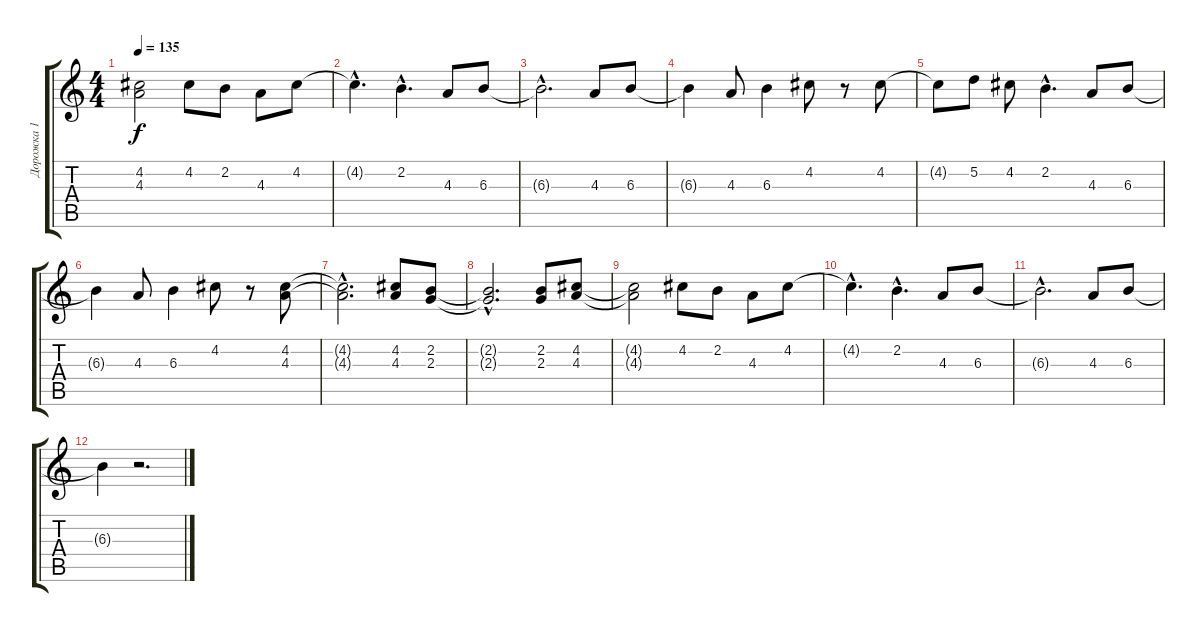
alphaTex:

\track ("Дорожка 1" "Дорожка 1") {instrument overdrivenguitar}
\staff {score tabs}
\tuning (D4 A3 F3 C3 G2 D2) {hide}
\ts (4 4)
\tempo 135
\clef g2
\ks c
(4.2{t} 4.3{t}).2{dy f} 4.2.8 2.2.8 4.3.8 4.2.8 |
4.2{hac t}.4{d} 2.2{hac}.4{d} 4.3.8 6.3.8 |
6.3{hac t}.2{d} 4.3.8 6.3.8 |
6.3{t}.4 4.3.8 6.3.4 4.2.8 r.8 4.2.8 |
4.2{t}.8 5.2.8 4.2.8 2.2{hac}.4{d} 4.3.8 6.3.8 |
6.3{t}.4 4.3.8 6.3.4 4.2.8 r.8 (4.2 4.3).8 |
(4.2{hac t} 4.3{hac t}).2{d} (4.2 4.3).8 (2.2 2.3).8 |
(2.2{hac t} 2.3{hac t}).2{d} (2.2 2.3).8 (4.2 4.3).8 |
(4.2{t} 4.3{t}).2 4.2.8 2.2.8 4.3.8 4.2.8 |
4.2{hac t}.4{d} 2.2{hac}.4{d} 4.3.8 6.3.8 |
6.3{hac t}.2{d} 4.3.8 6.3.8 |
6.3{t}.4 r.2{d}
